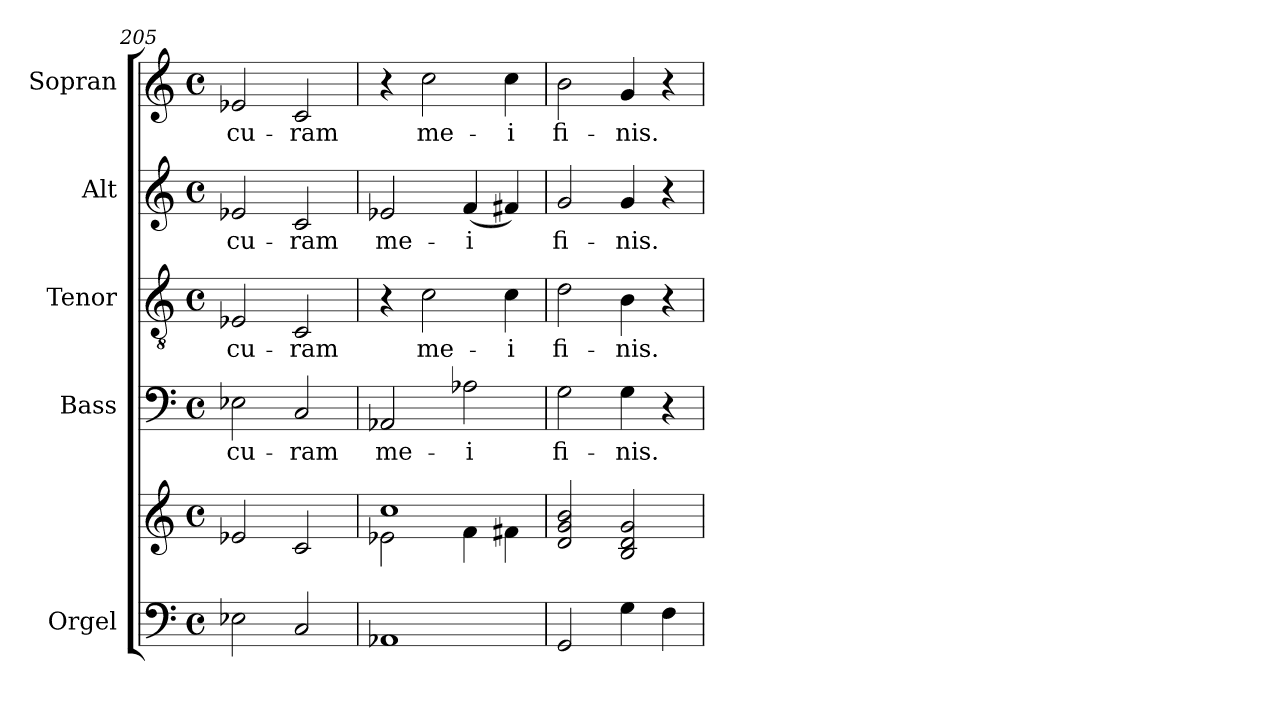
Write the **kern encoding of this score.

**kern	**kern	**kern	**text	**kern	**text	**kern	**text	**kern	**text
*part5	*part5	*part4	*part4	*part3	*part3	*part2	*part2	*part1	*part1
*staff6	*staff5	*staff4	*staff4	*staff3	*staff3	*staff2	*staff2	*staff1	*staff1
*I"Orgel	*	*I"Bass	*	*I"Tenor	*	*I"Alt	*	*I"Sopran	*
*I'Org.	*	*I'B.	*	*I'T.	*	*I'A.	*	*I'S.	*
*clefF4	*clefG2	*clefF4	*	*clefGv2	*	*clefG2	*	*clefG2	*
*k[]	*k[]	*k[]	*	*k[]	*	*k[]	*	*k[]	*
*C:	*C:	*C:	*	*C:	*	*C:	*	*C:	*
*M4/4	*M4/4	*M4/4	*	*M4/4	*	*M4/4	*	*M4/4	*
*met(c)	*met(c)	*met(c)	*	*met(c)	*	*met(c)	*	*met(c)	*
=205	=205	=205	=205	=205	=205	=205	=205	=205	=205
!	!	!	!LO:LY:b	!	!LO:LY:b	!	!LO:LY:b	!	!LO:LY:b
2E-X\	2e-X/	2E-X\	cu-	2E-X/	cu-	2e-X/	cu-	2e-X/	cu-
!	!	!	!LO:LY:b	!	!LO:LY:b	!	!LO:LY:b	!	!LO:LY:b
2C/	2c/	2C/	-ram	2C/	-ram	2c/	-ram	2c/	-ram
=206	=206	=206	=206	=206	=206	=206	=206	=206	=206
*	*^	*	*	*	*	*	*	*	*
!	!	!	!	!LO:LY:b	!	!	!	!LO:LY:b	!	!
1AA-X	1cc	2e-X\	2AA-X/	me-	4r	.	2e-X/	me-	4r	.
!	!	!	!	!	!	!LO:LY:b	!	!	!	!LO:LY:b
.	.	.	.	.	2c\	me-	.	.	2cc\	me-
!	!	!	!	!LO:LY:b	!	!	!	!LO:LY:b	!	!
.	.	4f\	2A-X\	-i	.	.	(<4f/	-i	.	.
!	!	!	!	!	!	!LO:LY:b	!	!	!	!LO:LY:b
.	.	4f#X\	.	.	4c\	-i	4f#X/)	.	4cc\	-i
=207	=207	=207	=207	=207	=207	=207	=207	=207	=207	=207
!	!	!	!	!LO:LY:b	!	!LO:LY:b	!	!LO:LY:b	!	!LO:LY:b
*	*v	*v	*	*	*	*	*	*	*	*
2GG/	2d/ 2g/ 2b/	2G\	fi-	2d\	fi-	2g/	fi-	2b\	fi-
!	!	!	!LO:LY:b	!	!LO:LY:b	!	!LO:LY:b	!	!LO:LY:b
4G\	2B/ 2d/ 2g/	4G\	-nis.	4B\	-nis.	4g/	-nis.	4g/	-nis.
4F\	.	4r	.	4r	.	4r	.	4r	.
=	=	=	=	=	=	=	=	=	=
*-	*-	*-	*-	*-	*-	*-	*-	*-	*-
